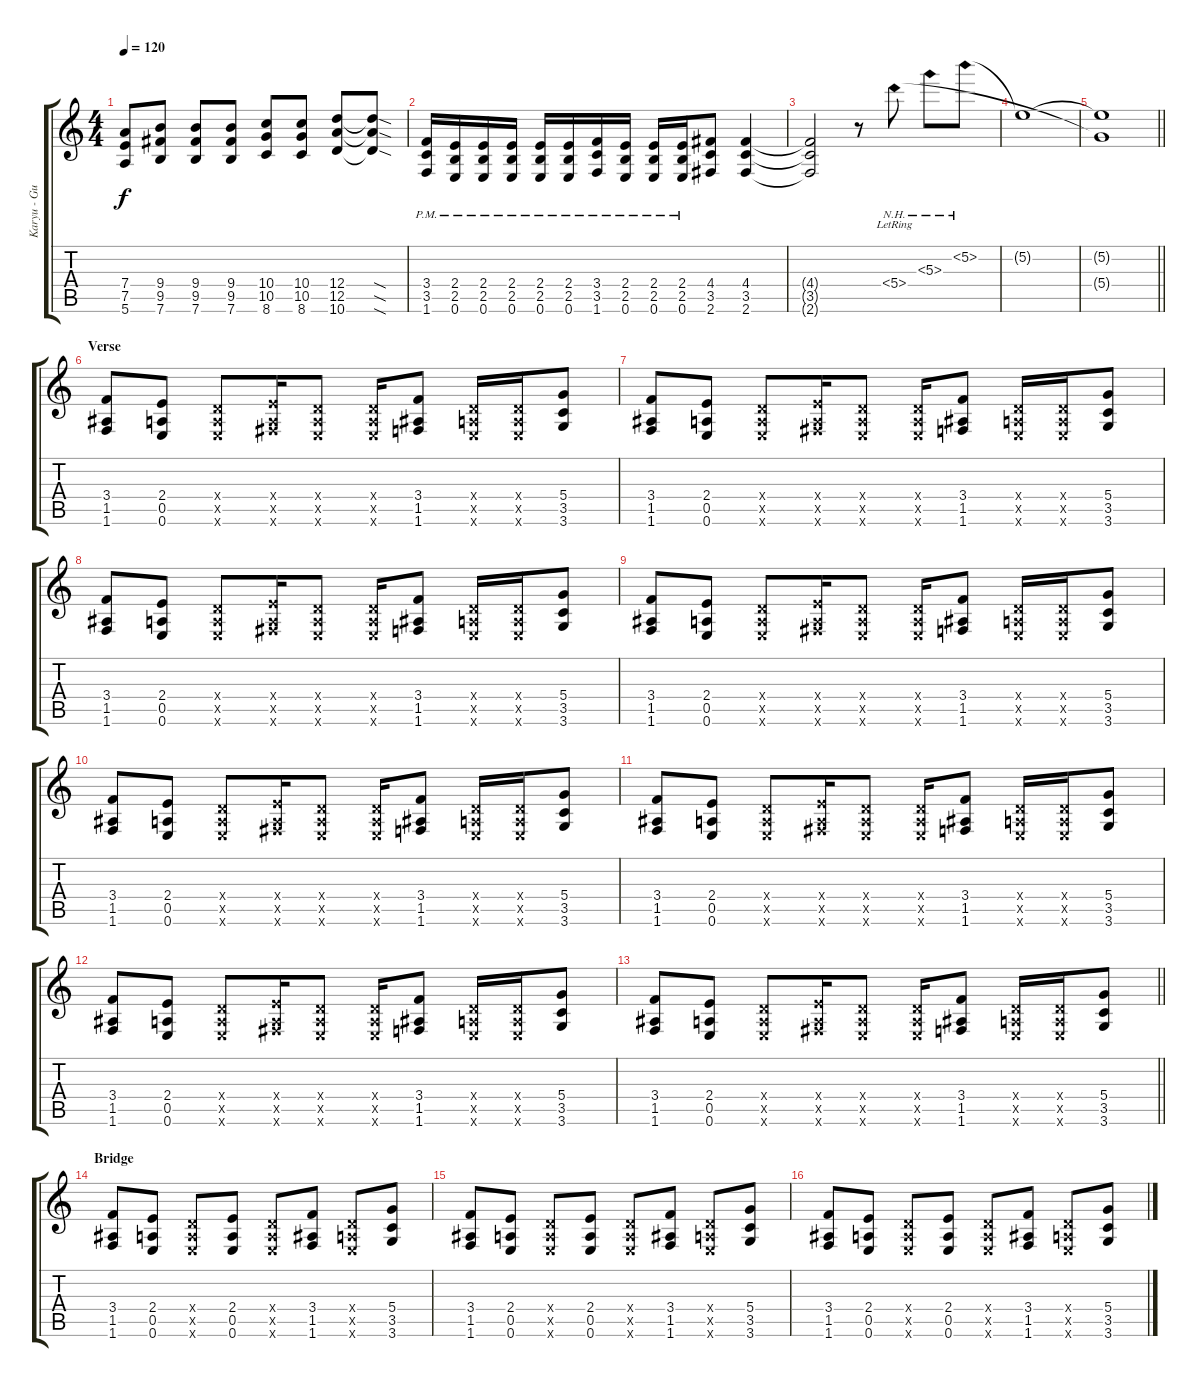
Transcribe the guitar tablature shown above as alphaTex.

\track ("Karyu - Guitar 1" "Karyu - Gu") {instrument distortionguitar}
\staff {score tabs}
\tuning (E4 B3 G3 D3 A2 E2) {hide}
\ts (4 4)
\tempo 120
\clef g2
\ks c
(7.4 7.5 5.6).8{dy f} (9.4 9.5 7.6).8 (9.4 9.5 7.6).8 (9.4 9.5 7.6).8 (10.4 10.5 8.6).8 (10.4 10.5 8.6).8 (12.4 12.5 10.6).8 (12.4{sod t} 12.5{sod t} 10.6{sod t}).8 |
(3.4{pm} 3.5{pm} 1.6{pm}).16 (2.4{pm} 2.5{pm} 0.6{pm}).16 (2.4{pm} 2.5{pm} 0.6{pm}).16 (2.4{pm} 2.5{pm} 0.6{pm}).16 (2.4{pm} 2.5{pm} 0.6{pm}).16 (2.4{pm} 2.5{pm} 0.6{pm}).16 (3.4{pm} 3.5{pm} 1.6{pm}).16 (2.4{pm} 2.5{pm} 0.6{pm}).16 (2.4{pm} 2.5{pm} 0.6{pm}).16 (2.4{pm} 2.5{pm} 0.6{pm}).16 (4.4 3.5 2.6).8 (4.4 3.5 2.6).4 |
(4.4{t} 3.5{t} 2.6{t}).2 r.8 5.4{nh lr}.8 5.3{nh}.8 5.2{nh}.8 |
5.2{t}.1 |
\barLineRight lightlight
(5.2{t} 5.4{t}).1 |
\section ("" "Verse")
(3.4 1.5 1.6).8 (2.4 0.5 0.6).8 (0.4{x} 0.5{x} 0.6{x}).8 (2.4{x} 0.5{x} 2.6{x}).16 (0.4{x} 0.5{x} 0.6{x}).8 (0.4{x} 0.5{x} 0.6{x}).16 (3.4 1.5 1.6).8 (0.4{x} 0.5{x} 0.6{x}).16 (0.4{x} 0.5{x} 0.6{x}).16 (5.4 3.5 3.6).8 |
(3.4 1.5 1.6).8 (2.4 0.5 0.6).8 (0.4{x} 0.5{x} 0.6{x}).8 (2.4{x} 0.5{x} 2.6{x}).16 (0.4{x} 0.5{x} 0.6{x}).8 (0.4{x} 0.5{x} 0.6{x}).16 (3.4 1.5 1.6).8 (0.4{x} 0.5{x} 0.6{x}).16 (0.4{x} 0.5{x} 0.6{x}).16 (5.4 3.5 3.6).8 |
(3.4 1.5 1.6).8 (2.4 0.5 0.6).8 (0.4{x} 0.5{x} 0.6{x}).8 (2.4{x} 0.5{x} 2.6{x}).16 (0.4{x} 0.5{x} 0.6{x}).8 (0.4{x} 0.5{x} 0.6{x}).16 (3.4 1.5 1.6).8 (0.4{x} 0.5{x} 0.6{x}).16 (0.4{x} 0.5{x} 0.6{x}).16 (5.4 3.5 3.6).8 |
(3.4 1.5 1.6).8 (2.4 0.5 0.6).8 (0.4{x} 0.5{x} 0.6{x}).8 (2.4{x} 0.5{x} 2.6{x}).16 (0.4{x} 0.5{x} 0.6{x}).8 (0.4{x} 0.5{x} 0.6{x}).16 (3.4 1.5 1.6).8 (0.4{x} 0.5{x} 0.6{x}).16 (0.4{x} 0.5{x} 0.6{x}).16 (5.4 3.5 3.6).8 |
(3.4 1.5 1.6).8 (2.4 0.5 0.6).8 (0.4{x} 0.5{x} 0.6{x}).8 (2.4{x} 0.5{x} 2.6{x}).16 (0.4{x} 0.5{x} 0.6{x}).8 (0.4{x} 0.5{x} 0.6{x}).16 (3.4 1.5 1.6).8 (0.4{x} 0.5{x} 0.6{x}).16 (0.4{x} 0.5{x} 0.6{x}).16 (5.4 3.5 3.6).8 |
(3.4 1.5 1.6).8 (2.4 0.5 0.6).8 (0.4{x} 0.5{x} 0.6{x}).8 (2.4{x} 0.5{x} 2.6{x}).16 (0.4{x} 0.5{x} 0.6{x}).8 (0.4{x} 0.5{x} 0.6{x}).16 (3.4 1.5 1.6).8 (0.4{x} 0.5{x} 0.6{x}).16 (0.4{x} 0.5{x} 0.6{x}).16 (5.4 3.5 3.6).8 |
(3.4 1.5 1.6).8 (2.4 0.5 0.6).8 (0.4{x} 0.5{x} 0.6{x}).8 (2.4{x} 0.5{x} 2.6{x}).16 (0.4{x} 0.5{x} 0.6{x}).8 (0.4{x} 0.5{x} 0.6{x}).16 (3.4 1.5 1.6).8 (0.4{x} 0.5{x} 0.6{x}).16 (0.4{x} 0.5{x} 0.6{x}).16 (5.4 3.5 3.6).8 |
\barLineRight lightlight
(3.4 1.5 1.6).8 (2.4 0.5 0.6).8 (0.4{x} 0.5{x} 0.6{x}).8 (2.4{x} 0.5{x} 2.6{x}).16 (0.4{x} 0.5{x} 0.6{x}).8 (0.4{x} 0.5{x} 0.6{x}).16 (3.4 1.5 1.6).8 (0.4{x} 0.5{x} 0.6{x}).16 (0.4{x} 0.5{x} 0.6{x}).16 (5.4 3.5 3.6).8 |
\section ("" "Bridge")
(3.4 1.5 1.6).8 (2.4 0.5 0.6).8 (0.4{x} 0.5{x} 0.6{x}).8 (2.4 0.5 0.6).8 (0.4{x} 0.5{x} 0.6{x}).8 (3.4 1.5 1.6).8 (0.4{x} 0.5{x} 0.6{x}).8 (5.4 3.5 3.6).8 |
(3.4 1.5 1.6).8 (2.4 0.5 0.6).8 (0.4{x} 0.5{x} 0.6{x}).8 (2.4 0.5 0.6).8 (0.4{x} 0.5{x} 0.6{x}).8 (3.4 1.5 1.6).8 (0.4{x} 0.5{x} 0.6{x}).8 (5.4 3.5 3.6).8 |
(3.4 1.5 1.6).8 (2.4 0.5 0.6).8 (0.4{x} 0.5{x} 0.6{x}).8 (2.4 0.5 0.6).8 (0.4{x} 0.5{x} 0.6{x}).8 (3.4 1.5 1.6).8 (0.4{x} 0.5{x} 0.6{x}).8 (5.4 3.5 3.6).8
